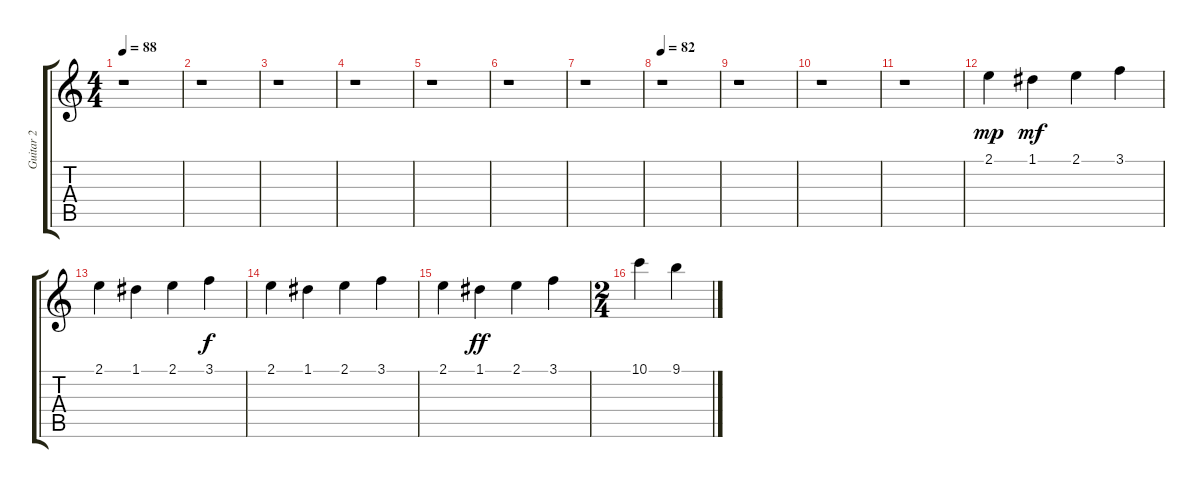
\track ("Guitar 2" "Guitar 2") {instrument distortionguitar}
\staff {score tabs}
\tuning (D4 A3 F3 C3 G2 D2) {hide}
\ts (4 4)
\tempo 88
\clef g2
\ks c
r.1{dy mp} |
r.1 |
r.1 |
r.1 |
r.1 |
r.1 |
r.1 |
\tempo 82
r.1 |
r.1 |
r.1 |
r.1 |
2.1.4 1.1.4{dy mf} 2.1.4 3.1.4 |
2.1.4 1.1.4 2.1.4 3.1.4{dy f} |
2.1.4 1.1.4 2.1.4 3.1.4 |
2.1.4 1.1.4{dy ff} 2.1.4 3.1.4 |
\ts (2 4)
10.1.4 9.1.4
